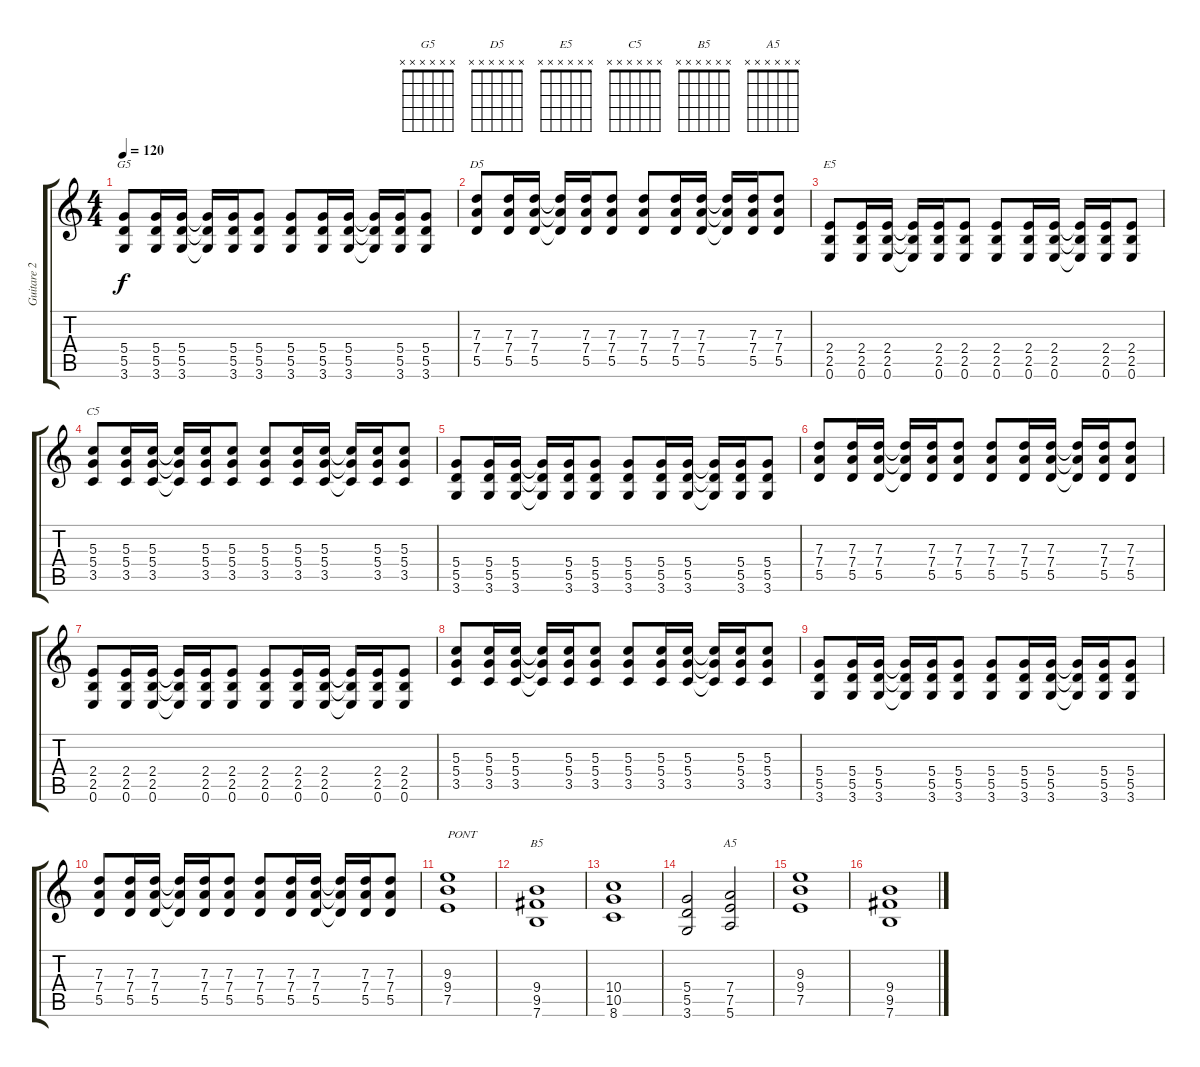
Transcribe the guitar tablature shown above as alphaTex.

\track ("Guitare 2" "Guitare 2") {instrument overdrivenguitar}
\staff {score tabs}
\tuning (E4 B3 G3 D3 A2 E2) {hide}
\chord ("G5" x x x x x x) {firstfret 0}
\chord ("D5" x x x x x x) {firstfret 0}
\chord ("E5" x x x x x x) {firstfret 0}
\chord ("C5" x x x x x x) {firstfret 0}
\chord ("B5" x x x x x x) {firstfret 0}
\chord ("A5" x x x x x x) {firstfret 0}
\ts (4 4)
\tempo 120
\clef g2
\ks c
(5.4 5.5 3.6).8{ch "G5" dy f} (5.4 5.5 3.6).16 (5.4 5.5 3.6).16 (5.4{t} 5.5{t} 3.6{t}).16 (5.4 5.5 3.6).16 (5.4 5.5 3.6).8 (5.4 5.5 3.6).8 (5.4 5.5 3.6).16 (5.4 5.5 3.6).16 (5.4{t} 5.5{t} 3.6{t}).16 (5.4 5.5 3.6).16 (5.4 5.5 3.6).8 |
(7.3 7.4 5.5).8{ch "D5"} (7.3 7.4 5.5).16 (7.3 7.4 5.5).16 (7.3{t} 7.4{t} 5.5{t}).16 (7.3 7.4 5.5).16 (7.3 7.4 5.5).8 (7.3 7.4 5.5).8 (7.3 7.4 5.5).16 (7.3 7.4 5.5).16 (7.3{t} 7.4{t} 5.5{t}).16 (7.3 7.4 5.5).16 (7.3 7.4 5.5).8 |
(2.4 2.5 0.6).8{ch "E5"} (2.4 2.5 0.6).16 (2.4 2.5 0.6).16 (2.4{t} 2.5{t} 0.6{t}).16 (2.4 2.5 0.6).16 (2.4 2.5 0.6).8 (2.4 2.5 0.6).8 (2.4 2.5 0.6).16 (2.4 2.5 0.6).16 (2.4{t} 2.5{t} 0.6{t}).16 (2.4 2.5 0.6).16 (2.4 2.5 0.6).8 |
(5.3 5.4 3.5).8{ch "C5"} (5.3 5.4 3.5).16 (5.3 5.4 3.5).16 (5.3{t} 5.4{t} 3.5{t}).16 (5.3 5.4 3.5).16 (5.3 5.4 3.5).8 (5.3 5.4 3.5).8 (5.3 5.4 3.5).16 (5.3 5.4 3.5).16 (5.3{t} 5.4{t} 3.5{t}).16 (5.3 5.4 3.5).16 (5.3 5.4 3.5).8 |
(5.4 5.5 3.6).8 (5.4 5.5 3.6).16 (5.4 5.5 3.6).16 (5.4{t} 5.5{t} 3.6{t}).16 (5.4 5.5 3.6).16 (5.4 5.5 3.6).8 (5.4 5.5 3.6).8 (5.4 5.5 3.6).16 (5.4 5.5 3.6).16 (5.4{t} 5.5{t} 3.6{t}).16 (5.4 5.5 3.6).16 (5.4 5.5 3.6).8 |
(7.3 7.4 5.5).8 (7.3 7.4 5.5).16 (7.3 7.4 5.5).16 (7.3{t} 7.4{t} 5.5{t}).16 (7.3 7.4 5.5).16 (7.3 7.4 5.5).8 (7.3 7.4 5.5).8 (7.3 7.4 5.5).16 (7.3 7.4 5.5).16 (7.3{t} 7.4{t} 5.5{t}).16 (7.3 7.4 5.5).16 (7.3 7.4 5.5).8 |
(2.4 2.5 0.6).8 (2.4 2.5 0.6).16 (2.4 2.5 0.6).16 (2.4{t} 2.5{t} 0.6{t}).16 (2.4 2.5 0.6).16 (2.4 2.5 0.6).8 (2.4 2.5 0.6).8 (2.4 2.5 0.6).16 (2.4 2.5 0.6).16 (2.4{t} 2.5{t} 0.6{t}).16 (2.4 2.5 0.6).16 (2.4 2.5 0.6).8 |
(5.3 5.4 3.5).8 (5.3 5.4 3.5).16 (5.3 5.4 3.5).16 (5.3{t} 5.4{t} 3.5{t}).16 (5.3 5.4 3.5).16 (5.3 5.4 3.5).8 (5.3 5.4 3.5).8 (5.3 5.4 3.5).16 (5.3 5.4 3.5).16 (5.3{t} 5.4{t} 3.5{t}).16 (5.3 5.4 3.5).16 (5.3 5.4 3.5).8 |
(5.4 5.5 3.6).8 (5.4 5.5 3.6).16 (5.4 5.5 3.6).16 (5.4{t} 5.5{t} 3.6{t}).16 (5.4 5.5 3.6).16 (5.4 5.5 3.6).8 (5.4 5.5 3.6).8 (5.4 5.5 3.6).16 (5.4 5.5 3.6).16 (5.4{t} 5.5{t} 3.6{t}).16 (5.4 5.5 3.6).16 (5.4 5.5 3.6).8 |
(7.3 7.4 5.5).8 (7.3 7.4 5.5).16 (7.3 7.4 5.5).16 (7.3{t} 7.4{t} 5.5{t}).16 (7.3 7.4 5.5).16 (7.3 7.4 5.5).8 (7.3 7.4 5.5).8 (7.3 7.4 5.5).16 (7.3 7.4 5.5).16 (7.3{t} 7.4{t} 5.5{t}).16 (7.3 7.4 5.5).16 (7.3 7.4 5.5).8 |
(9.3 9.4 7.5).1{txt "PONT"} |
(9.4 9.5 7.6).1{ch "B5"} |
(10.4 10.5 8.6).1 |
(5.4 5.5 3.6).2 (7.4 7.5 5.6).2{ch "A5"} |
(9.3 9.4 7.5).1 |
(9.4 9.5 7.6).1
